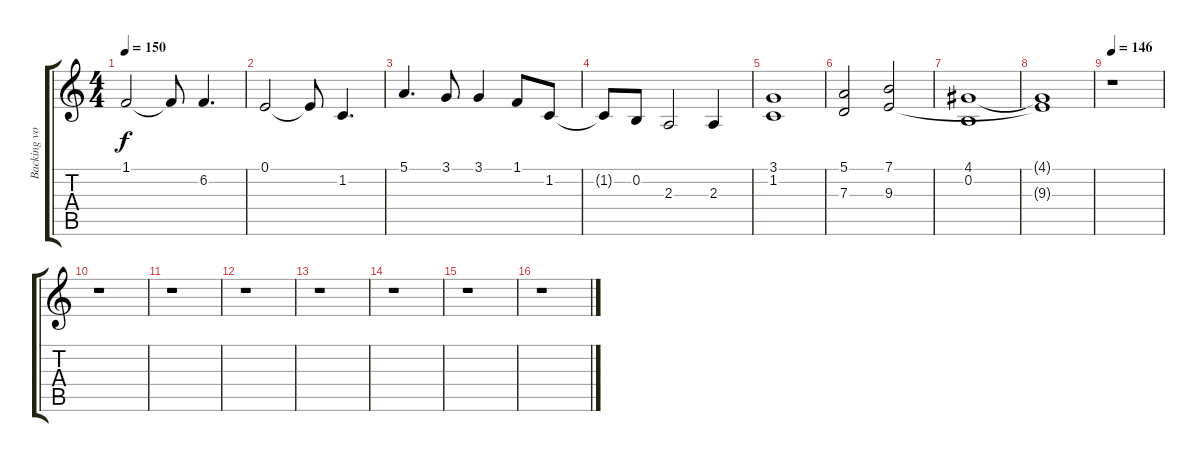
\track ("Backing vocal" "Backing vo") {instrument oboe}
\staff {score tabs}
\tuning (E4 B3 G3 D3 A2 E2) {hide}
\ts (4 4)
\tempo 150
\clef g2
\ks c
1.1.2{dy f} 1.1{t}.8 6.2.4{d} |
0.1.2 0.1{t}.8 1.2.4{d} |
5.1.4{d} 3.1.8 3.1.4 1.1.8 1.2.8 |
1.2{t}.8 0.2.8 2.3.2 2.3.4 |
(3.1 1.2).1 |
(5.1 7.3).2 (7.1 9.3).2 |
(4.1 0.2).1 |
(4.1{t} 9.3{t}).1 |
\tempo 146
r.1 |
r.1 |
r.1 |
r.1 |
r.1 |
r.1 |
r.1 |
r.1
